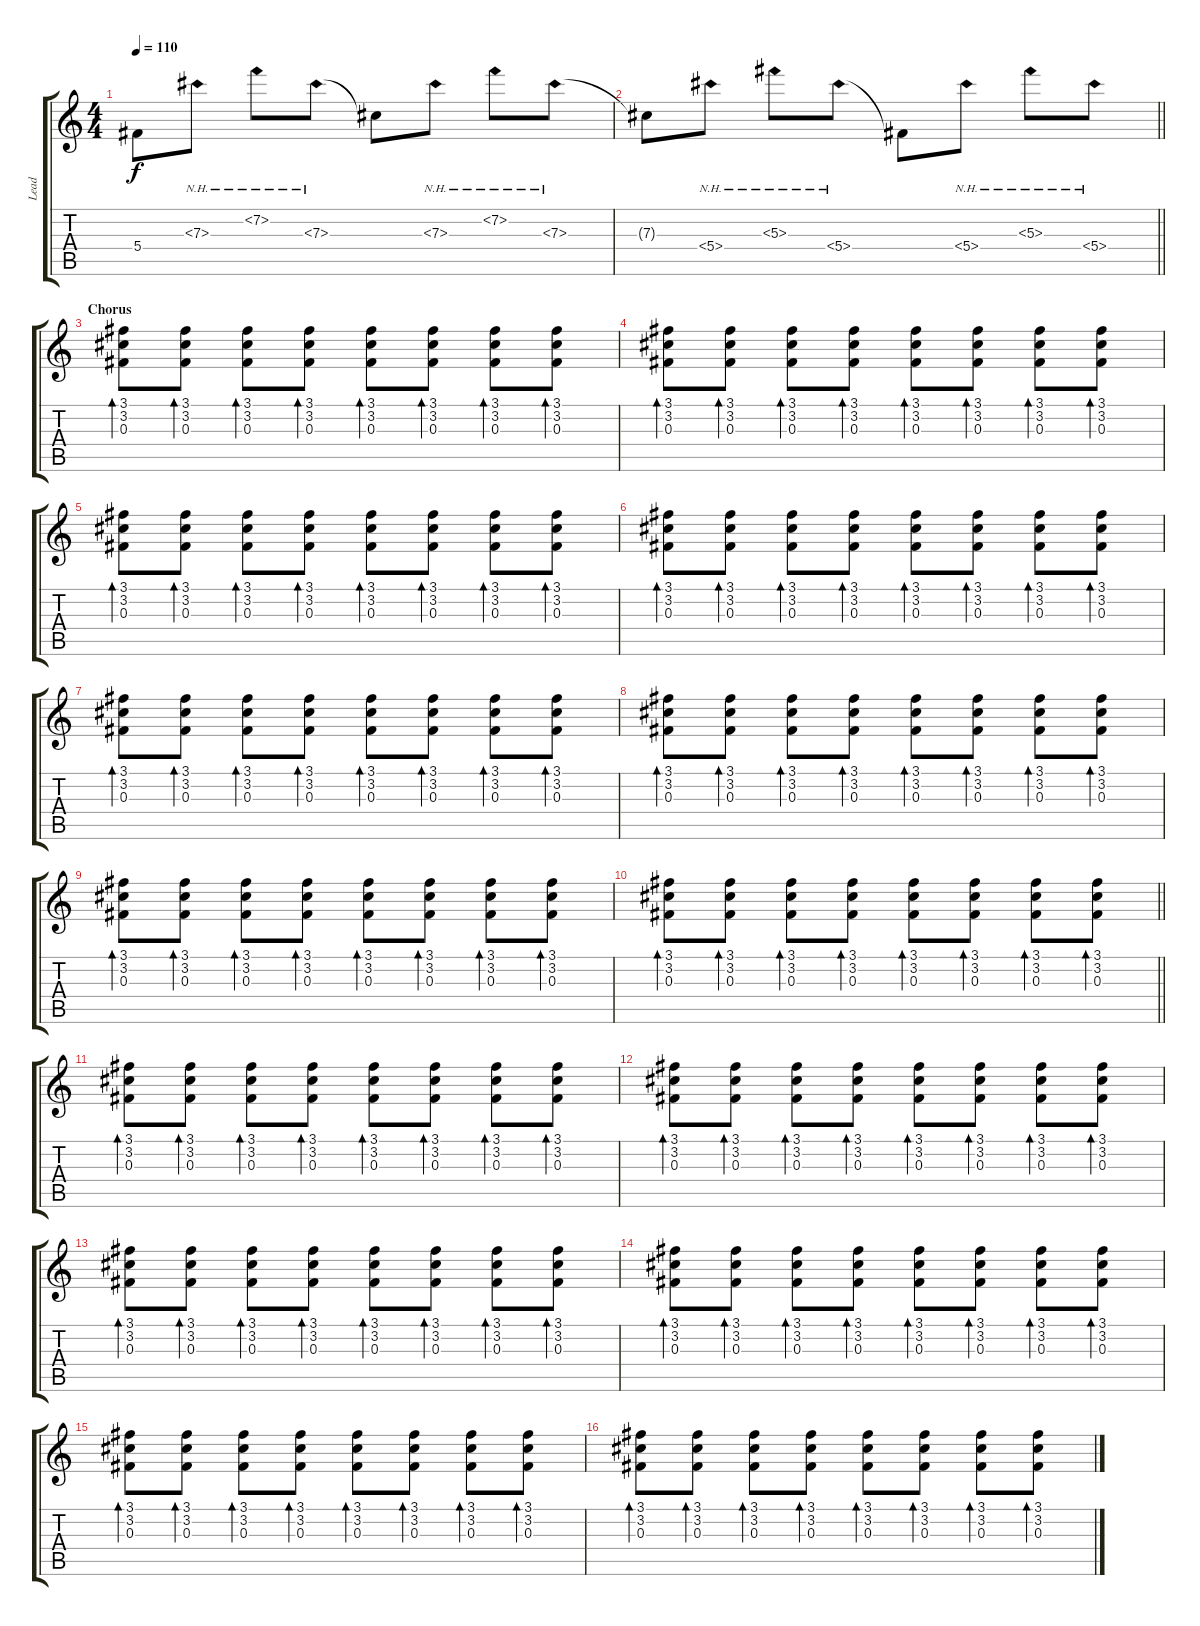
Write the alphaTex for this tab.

\track ("Lead" "Lead") {instrument electricguitarjazz}
\staff {score tabs}
\tuning (Eb4 Bb3 Gb3 Db3 Ab2 Eb2) {hide}
\ts (4 4)
\tempo 110
\clef g2
\ks c
5.4{t}.8{dy f} 7.3{nh}.8 7.2{nh}.8 7.3{nh}.8 7.3{t}.8 7.3{nh}.8 7.2{nh}.8 7.3{nh}.8 |
\barLineRight lightlight
7.3{t}.8 5.4{nh}.8 5.3{nh}.8 5.4{nh}.8 5.4{t}.8 5.4{nh}.8 5.3{nh}.8 5.4{nh}.8 |
\section ("" "Chorus")
(3.1 3.2 0.3).8{bd 60} (3.1 3.2 0.3).8{bd 60} (3.1 3.2 0.3).8{bd 60} (3.1 3.2 0.3).8{bd 60} (3.1 3.2 0.3).8{bd 60} (3.1 3.2 0.3).8{bd 60} (3.1 3.2 0.3).8{bd 60} (3.1 3.2 0.3).8{bd 60} |
(3.1 3.2 0.3).8{bd 60} (3.1 3.2 0.3).8{bd 60} (3.1 3.2 0.3).8{bd 60} (3.1 3.2 0.3).8{bd 60} (3.1 3.2 0.3).8{bd 60} (3.1 3.2 0.3).8{bd 60} (3.1 3.2 0.3).8{bd 60} (3.1 3.2 0.3).8{bd 60} |
(3.1 3.2 0.3).8{bd 60} (3.1 3.2 0.3).8{bd 60} (3.1 3.2 0.3).8{bd 60} (3.1 3.2 0.3).8{bd 60} (3.1 3.2 0.3).8{bd 60} (3.1 3.2 0.3).8{bd 60} (3.1 3.2 0.3).8{bd 60} (3.1 3.2 0.3).8{bd 60} |
(3.1 3.2 0.3).8{bd 60} (3.1 3.2 0.3).8{bd 60} (3.1 3.2 0.3).8{bd 60} (3.1 3.2 0.3).8{bd 60} (3.1 3.2 0.3).8{bd 60} (3.1 3.2 0.3).8{bd 60} (3.1 3.2 0.3).8{bd 60} (3.1 3.2 0.3).8{bd 60} |
(3.1 3.2 0.3).8{bd 60} (3.1 3.2 0.3).8{bd 60} (3.1 3.2 0.3).8{bd 60} (3.1 3.2 0.3).8{bd 60} (3.1 3.2 0.3).8{bd 60} (3.1 3.2 0.3).8{bd 60} (3.1 3.2 0.3).8{bd 60} (3.1 3.2 0.3).8{bd 60} |
(3.1 3.2 0.3).8{bd 60} (3.1 3.2 0.3).8{bd 60} (3.1 3.2 0.3).8{bd 60} (3.1 3.2 0.3).8{bd 60} (3.1 3.2 0.3).8{bd 60} (3.1 3.2 0.3).8{bd 60} (3.1 3.2 0.3).8{bd 60} (3.1 3.2 0.3).8{bd 60} |
(3.1 3.2 0.3).8{bd 60} (3.1 3.2 0.3).8{bd 60} (3.1 3.2 0.3).8{bd 60} (3.1 3.2 0.3).8{bd 60} (3.1 3.2 0.3).8{bd 60} (3.1 3.2 0.3).8{bd 60} (3.1 3.2 0.3).8{bd 60} (3.1 3.2 0.3).8{bd 60} |
\barLineRight lightlight
(3.1 3.2 0.3).8{bd 60} (3.1 3.2 0.3).8{bd 60} (3.1 3.2 0.3).8{bd 60} (3.1 3.2 0.3).8{bd 60} (3.1 3.2 0.3).8{bd 60} (3.1 3.2 0.3).8{bd 60} (3.1 3.2 0.3).8{bd 60} (3.1 3.2 0.3).8{bd 60} |
(3.1 3.2 0.3).8{bd 60} (3.1 3.2 0.3).8{bd 60} (3.1 3.2 0.3).8{bd 60} (3.1 3.2 0.3).8{bd 60} (3.1 3.2 0.3).8{bd 60} (3.1 3.2 0.3).8{bd 60} (3.1 3.2 0.3).8{bd 60} (3.1 3.2 0.3).8{bd 60} |
(3.1 3.2 0.3).8{bd 60} (3.1 3.2 0.3).8{bd 60} (3.1 3.2 0.3).8{bd 60} (3.1 3.2 0.3).8{bd 60} (3.1 3.2 0.3).8{bd 60} (3.1 3.2 0.3).8{bd 60} (3.1 3.2 0.3).8{bd 60} (3.1 3.2 0.3).8{bd 60} |
(3.1 3.2 0.3).8{bd 60} (3.1 3.2 0.3).8{bd 60} (3.1 3.2 0.3).8{bd 60} (3.1 3.2 0.3).8{bd 60} (3.1 3.2 0.3).8{bd 60} (3.1 3.2 0.3).8{bd 60} (3.1 3.2 0.3).8{bd 60} (3.1 3.2 0.3).8{bd 60} |
(3.1 3.2 0.3).8{bd 60} (3.1 3.2 0.3).8{bd 60} (3.1 3.2 0.3).8{bd 60} (3.1 3.2 0.3).8{bd 60} (3.1 3.2 0.3).8{bd 60} (3.1 3.2 0.3).8{bd 60} (3.1 3.2 0.3).8{bd 60} (3.1 3.2 0.3).8{bd 60} |
(3.1 3.2 0.3).8{bd 60} (3.1 3.2 0.3).8{bd 60} (3.1 3.2 0.3).8{bd 60} (3.1 3.2 0.3).8{bd 60} (3.1 3.2 0.3).8{bd 60} (3.1 3.2 0.3).8{bd 60} (3.1 3.2 0.3).8{bd 60} (3.1 3.2 0.3).8{bd 60} |
(3.1 3.2 0.3).8{bd 60} (3.1 3.2 0.3).8{bd 60} (3.1 3.2 0.3).8{bd 60} (3.1 3.2 0.3).8{bd 60} (3.1 3.2 0.3).8{bd 60} (3.1 3.2 0.3).8{bd 60} (3.1 3.2 0.3).8{bd 60} (3.1 3.2 0.3).8{bd 60}
